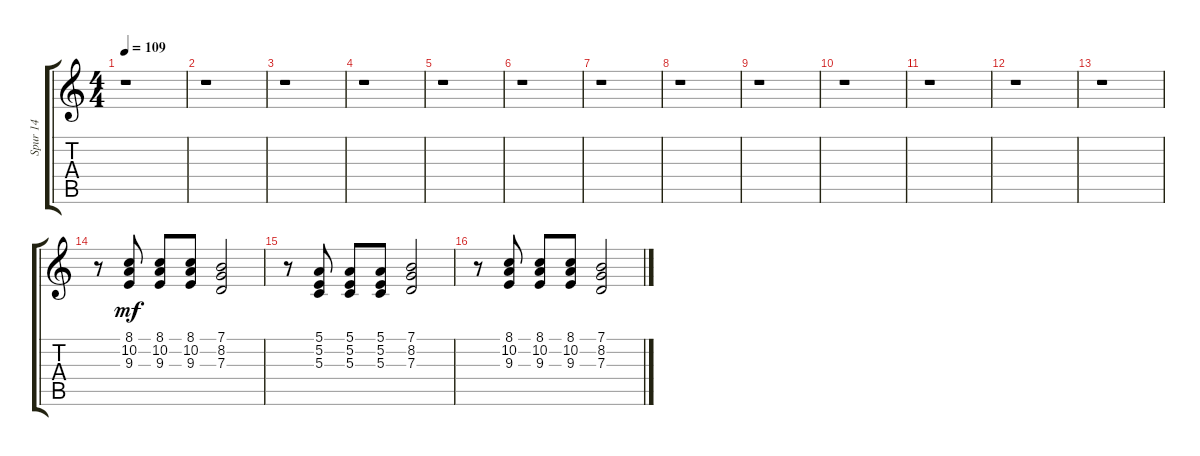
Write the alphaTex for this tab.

\track ("Spur 14" "Spur 14") {instrument acousticgrandpiano}
\staff {score tabs}
\tuning (E4 B3 G3 D3 A2 E2) {hide}
\ts (4 4)
\tempo 109
\clef g2
\ks c
r.1{dy mf} |
r.1 |
r.1 |
r.1 |
r.1 |
r.1 |
r.1 |
r.1 |
r.1 |
r.1 |
r.1 |
r.1 |
r.1 |
r.8 (8.1 10.2 9.3).8 (8.1 10.2 9.3).8 (8.1 10.2 9.3).8 (7.1 8.2 7.3).2 |
r.8 (5.1 5.2 5.3).8 (5.1 5.2 5.3).8 (5.1 5.2 5.3).8 (7.1 8.2 7.3).2 |
r.8 (8.1 10.2 9.3).8 (8.1 10.2 9.3).8 (8.1 10.2 9.3).8 (7.1 8.2 7.3).2
